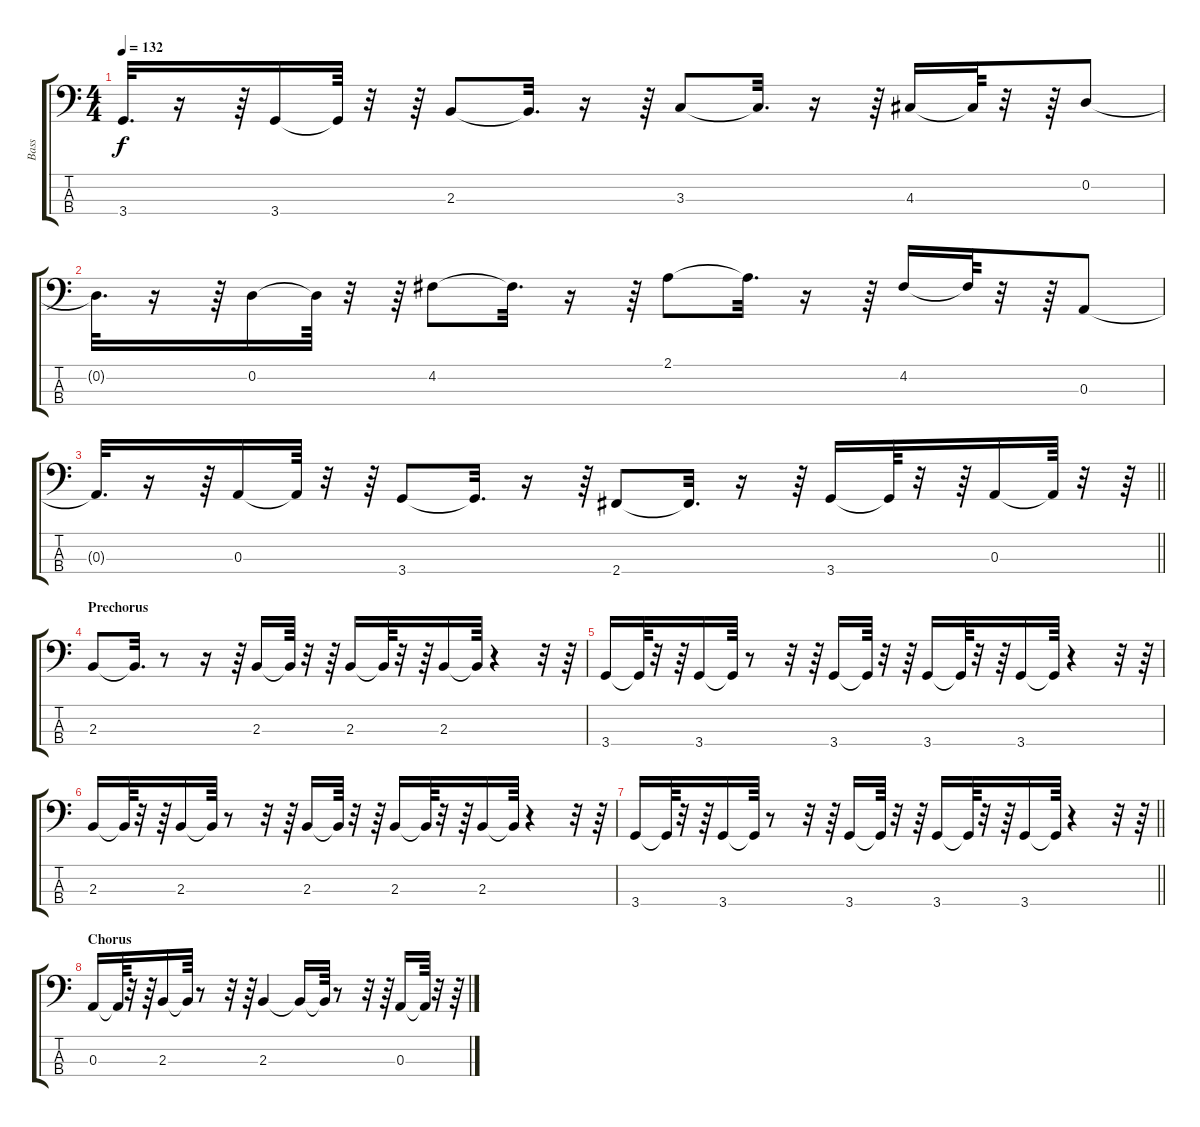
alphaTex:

\track ("Bass" "Bass") {instrument electricbassfinger}
\staff {score tabs}
\tuning (G2 D2 A1 E1) {hide}
\ts (4 4)
\tempo 132
\clef f4
\ks c
3.4{t}.32{d dy f} r.16 r.64 3.4.16 3.4{t}.64 r.32 r.64 2.3.8 2.3{t}.32{d} r.16 r.64 3.3.8 3.3{t}.32{d} r.16 r.64 4.3.16 4.3{t}.64 r.32 r.64 0.2.8 |
0.2{t}.32{d} r.16 r.64 0.2.16 0.2{t}.64 r.32 r.64 4.2.8 4.2{t}.32{d} r.16 r.64 2.1.8 2.1{t}.32{d} r.16 r.64 4.2.16 4.2{t}.64 r.32 r.64 0.3.8 |
\barLineRight lightlight
0.3{t}.32{d} r.16 r.64 0.3.16 0.3{t}.64 r.32 r.64 3.4.8 3.4{t}.32{d} r.16 r.64 2.4.8 2.4{t}.32{d} r.16 r.64 3.4.16 3.4{t}.64 r.32 r.64 0.3.16 0.3{t}.64 r.32 r.64 |
\section ("" "Prechorus")
2.3.8 2.3{t}.32{d} r.8 r.16 r.64 2.3.16 2.3{t}.64 r.32 r.64 2.3.16 2.3{t}.64 r.32 r.64 2.3.16 2.3{t}.64 r.4 r.32 r.64 |
3.4.16 3.4{t}.64 r.32 r.64 3.4.16 3.4{t}.64 r.8 r.32 r.64 3.4.16 3.4{t}.64 r.32 r.64 3.4.16 3.4{t}.64 r.32 r.64 3.4.16 3.4{t}.64 r.4 r.32 r.64 |
2.3.16 2.3{t}.64 r.32 r.64 2.3.16 2.3{t}.64 r.8 r.32 r.64 2.3.16 2.3{t}.64 r.32 r.64 2.3.16 2.3{t}.64 r.32 r.64 2.3.16 2.3{t}.64 r.4 r.32 r.64 |
\barLineRight lightlight
3.4.16 3.4{t}.64 r.32 r.64 3.4.16 3.4{t}.64 r.8 r.32 r.64 3.4.16 3.4{t}.64 r.32 r.64 3.4.16 3.4{t}.64 r.32 r.64 3.4.16 3.4{t}.64 r.4 r.32 r.64 |
\section ("" "Chorus")
0.3.16 0.3{t}.64 r.32 r.64 2.3.16 2.3{t}.64 r.8 r.32 r.64 2.3.4 2.3{t}.16 2.3{t}.64 r.8 r.32 r.64 0.3.16 0.3{t}.64 r.32 r.64
